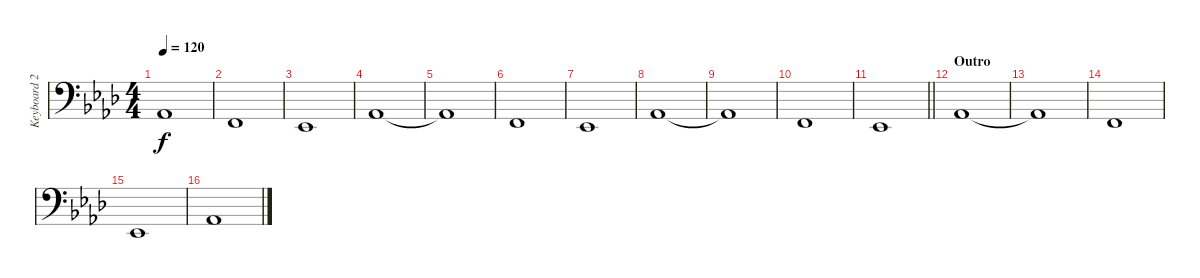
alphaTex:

\track ("Keyboard 2" "Keyboard 2") {instrument stringensemble1}
\staff {score}
\tuning (G2 D2 A1 E1) {hide}
\ts (4 4)
\tempo 120
\clef f4
\ks fminor
6.2{t}.1{dy f} |
3.2.1 |
1.2.1 |
6.2.1 |
6.2{t}.1 |
3.2.1 |
1.2.1 |
6.2.1 |
6.2{t}.1 |
3.2.1 |
\barLineRight lightlight
1.2.1 |
\section ("" "Outro")
6.2.1 |
6.2{t}.1 |
3.2.1 |
1.2.1 |
6.2.1
